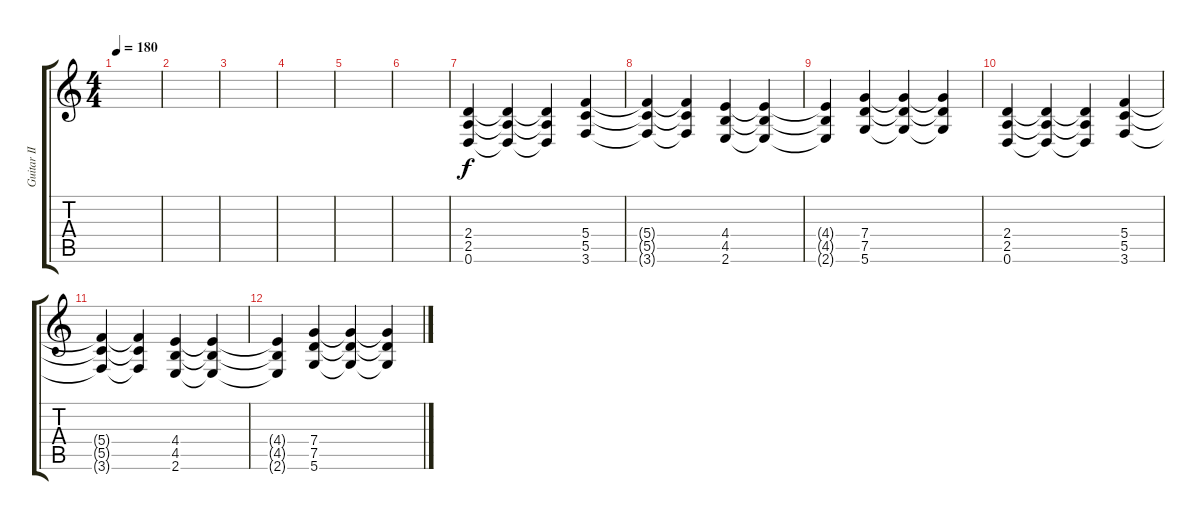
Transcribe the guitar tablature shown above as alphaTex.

\track ("Guitar II" "Guitar II") {instrument distortionguitar}
\staff {score tabs}
\tuning (D4 A3 F3 C3 G2 D2) {hide}
\ts (4 4)
\tempo 180
\clef g2
\ks c
|
|
|
|
|
|
(2.4 2.5 0.6).4 (2.4{t} 2.5{t} 0.6{t}).4 (2.4{t} 2.5{t} 0.6{t}).4 (5.4 5.5 3.6).4 |
(5.4{t} 5.5{t} 3.6{t}).4 (5.4{t} 5.5{t} 3.6{t}).4 (4.4 4.5 2.6).4 (4.4{t} 4.5{t} 2.6{t}).4 |
(4.4{t} 4.5{t} 2.6{t}).4 (7.4 7.5 5.6).4 (7.4{t} 7.5{t} 5.6{t}).4 (7.4{t} 7.5{t} 5.6{t}).4 |
(2.4 2.5 0.6).4 (2.4{t} 2.5{t} 0.6{t}).4 (2.4{t} 2.5{t} 0.6{t}).4 (5.4 5.5 3.6).4 |
(5.4{t} 5.5{t} 3.6{t}).4 (5.4{t} 5.5{t} 3.6{t}).4 (4.4 4.5 2.6).4 (4.4{t} 4.5{t} 2.6{t}).4 |
(4.4{t} 4.5{t} 2.6{t}).4 (7.4 7.5 5.6).4 (7.4{t} 7.5{t} 5.6{t}).4 (7.4{t} 7.5{t} 5.6{t}).4
